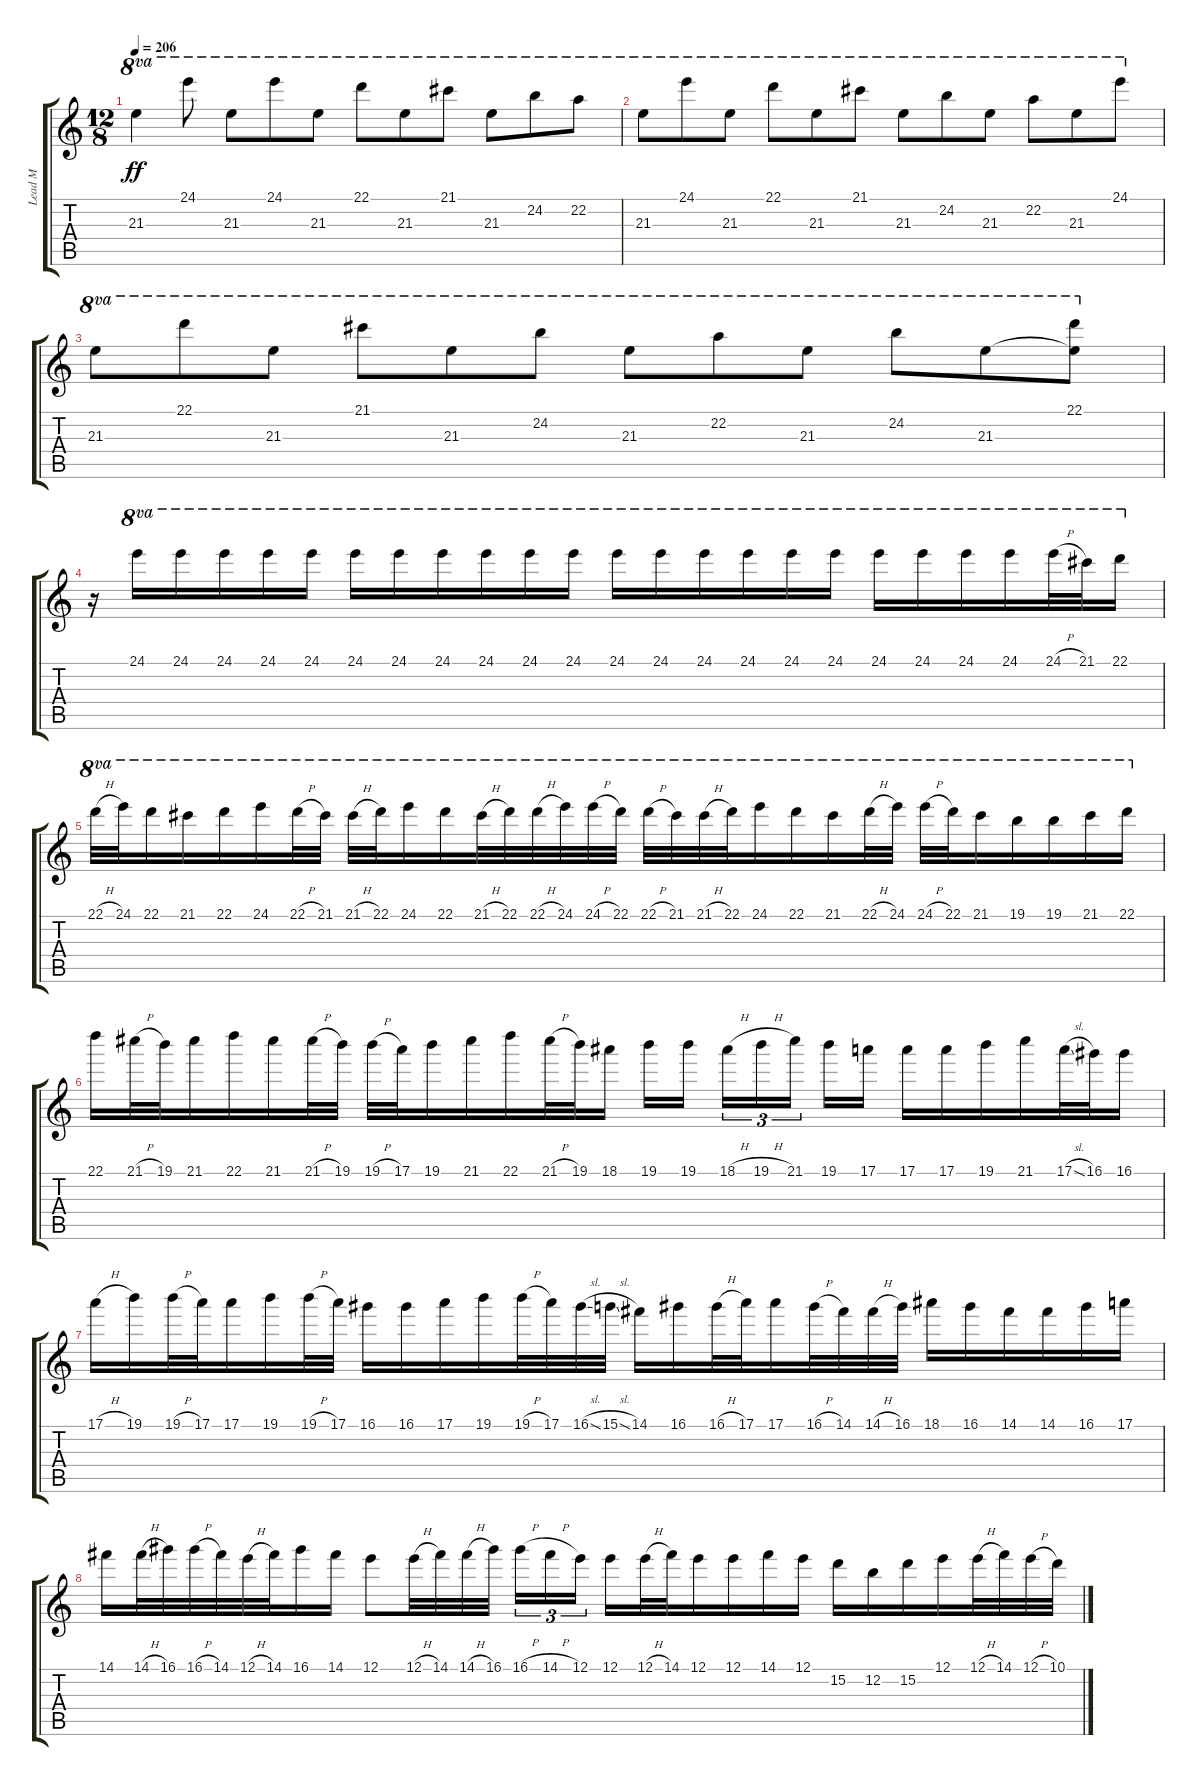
\track ("Lead M" "Lead M") {instrument distortionguitar}
\staff {score tabs}
\tuning (E4 B3 G3 D3 A2 E2) {hide}
\ts (12 8)
\tempo 206
\clef g2
\ks c
21.3.4{ot 8va dy ff} 24.1.8{ot 8va} 21.3.8{ot 8va} 24.1.8{ot 8va} 21.3.8{ot 8va} 22.1.8{ot 8va} 21.3.8{ot 8va} 21.1.8{ot 8va} 21.3.8{ot 8va} 24.2.8{ot 8va} 22.2.8{ot 8va} |
21.3.8{ot 8va} 24.1.8{ot 8va} 21.3.8{ot 8va} 22.1.8{ot 8va} 21.3.8{ot 8va} 21.1.8{ot 8va} 21.3.8{ot 8va} 24.2.8{ot 8va} 21.3.8{ot 8va} 22.2.8{ot 8va} 21.3.8{ot 8va} 24.1.8{ot 8va} |
21.3.8{ot 8va} 22.1.8{ot 8va} 21.3.8{ot 8va} 21.1.8{ot 8va} 21.3.8{ot 8va} 24.2.8{ot 8va} 21.3.8{ot 8va} 22.2.8{ot 8va} 21.3.8{ot 8va} 24.2.8{ot 8va} 21.3.8{ot 8va} (22.1 21.3{t}).8{ot 8va} |
r.16 24.1.16{ot 8va} 24.1.16{ot 8va} 24.1.16{ot 8va} 24.1.16{ot 8va} 24.1.16{ot 8va} 24.1.16{ot 8va} 24.1.16{ot 8va} 24.1.16{ot 8va} 24.1.16{ot 8va} 24.1.16{ot 8va} 24.1.16{ot 8va} 24.1.16{ot 8va} 24.1.16{ot 8va} 24.1.16{ot 8va} 24.1.16{ot 8va} 24.1.16{ot 8va} 24.1.16{ot 8va} 24.1.16{ot 8va} 24.1.16{ot 8va} 24.1.16{ot 8va} 24.1.16{ot 8va} 24.1{h}.32{ot 8va} 21.1.32{ot 8va} 22.1.16{ot 8va} |
22.1{h}.32{ot 8va} 24.1.32{ot 8va} 22.1.16{ot 8va} 21.1.16{ot 8va} 22.1.16{ot 8va} 24.1.16{ot 8va} 22.1{h}.32{ot 8va} 21.1.32{ot 8va} 21.1{h}.32{ot 8va} 22.1.32{ot 8va} 24.1.16{ot 8va} 22.1.16{ot 8va} 21.1{h}.32{ot 8va} 22.1.32{ot 8va} 22.1{h}.32{ot 8va} 24.1.32{ot 8va} 24.1{h}.32{ot 8va} 22.1.32{ot 8va} 22.1{h}.32{ot 8va} 21.1.32{ot 8va} 21.1{h}.32{ot 8va} 22.1.32{ot 8va} 24.1.16{ot 8va} 22.1.16{ot 8va} 21.1.16{ot 8va} 22.1{h}.32{ot 8va} 24.1.32{ot 8va} 24.1{h}.32{ot 8va} 22.1.32{ot 8va} 21.1.16{ot 8va} 19.1.16{ot 8va} 19.1.16{ot 8va} 21.1.16{ot 8va} 22.1.16{ot 8va} |
22.1.16 21.1{h}.32 19.1.32 21.1.16 22.1.16 21.1.16 21.1{h}.32 19.1.32 19.1{h}.32 17.1.32 19.1.16 21.1.16 22.1.16 21.1{h}.32 19.1.32 18.1.16 19.1.16 19.1.16{beam splitsecondary} 18.1{h}.16{tu (3 2)} 19.1{h}.16{tu (3 2)} 21.1.16{tu (3 2) beam splitsecondary} 19.1.16 17.1.16 17.1.16 17.1.16 19.1.16 21.1.16 17.1{sl}.32 16.1.32 16.1.16 |
17.1{h}.16 19.1.16 19.1{h}.32 17.1.32 17.1.16 19.1.16 19.1{h}.32 17.1.32 16.1.16 16.1.16 17.1.16 19.1.16 19.1{h}.32 17.1.32 16.1{sl}.32 15.1{sl}.32 14.1.16 16.1.16 16.1{h}.32 17.1.32 17.1.16 16.1{h}.32 14.1.32 14.1{h}.32 16.1.32 18.1.16 16.1.16 14.1.16 14.1.16 16.1.16 17.1.16 |
14.1.16 14.1{h}.32 16.1.32 16.1{h}.32 14.1.32 12.1{h}.32 14.1.32 16.1.16 14.1.16 12.1.8 12.1{h}.32 14.1.32 14.1{h}.32 16.1.32{beam splitsecondary} 16.1{h}.16{tu (3 2)} 14.1{h}.16{tu (3 2)} 12.1.16{tu (3 2)} 12.1.16 12.1{h}.32 14.1.32 12.1.16 12.1.16 14.1.16 12.1.16 15.2.16 12.2.16 15.2.16 12.1.16 12.1{h}.32 14.1.32 12.1{h}.32 10.1.32
